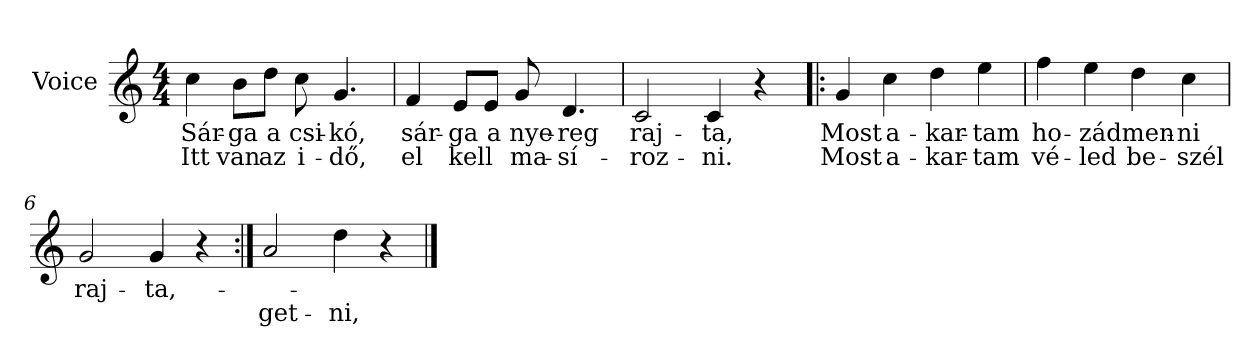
**kern	**text	**text
*part1	*part1	*part1
*staff1	*staff1	*staff1
*I"Voice	*	*
*clefG2	*	*
*k[]	*	*
*C:	*	*
*M4/4	*	*
=1	=1	=1
4cc\	Sár-	Itt
8b\L	-ga	van
8dd\J	a	az
8cc\	csi-	i-
4.g/	-kó,	-dő,
=2	=2	=2
4f/	sár-	el
8e/L	-ga	kell
8e/J	a	.
8g/	nye-	ma-
4.d/	-reg	-sí-
=3	=3	=3
2c/	raj-	-roz-
4c/	-ta,	-ni.
4r	.	.
=4!|:	=4!|:	=4!|:
4g/	Most	Most
4cc\	a-	a-
4dd\	-kar-	-kar-
4ee\	-tam	-tam
!!LO:LB:g=z
=5	=5	=5
4ff\	ho-	vé-
4ee\	-zád	-led
4dd\	men-	be-
4cc\	-ni	-szél
=6	=6	=6
2g/	raj-	.
4g/	-ta,-	.
4r	.	.
=7:|!	=7:|!	=7:|!
2a/	.	get-
4dd\	.	-ni,-
4r	.	.
==	==	==
*-	*-	*-
